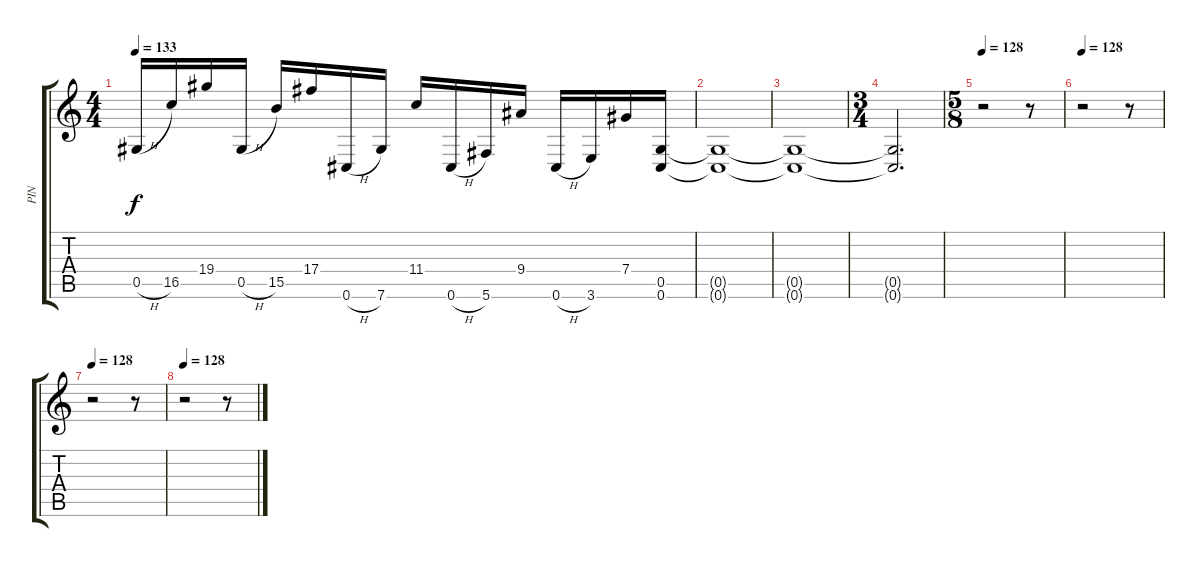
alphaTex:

\track ("PIN" "PIN") {instrument distortionguitar}
\staff {score tabs}
\tuning (Eb4 Bb3 Gb3 Db3 Ab2 Db2) {hide}
\ts (4 4)
\tempo 133
\clef g2
\ks c
0.5{h}.16{dy f} 16.5.16 19.4.16 0.5{h}.16 15.5.16 17.4.16 0.6{h}.16 7.6.16 11.4.16 0.6{h}.16 5.6.16 9.4.16 0.6{h}.16 3.6.16 7.4.16 (0.5 0.6).16 |
(0.5{t} 0.6{t}).1 |
(0.5{t} 0.6{t}).1 |
\ts (3 4)
(0.5{t} 0.6{t}).2{d} |
\ts (5 8)
\tempo 128
r.2 r.8 |
\tempo 128
r.2 r.8 |
\tempo 128
r.2 r.8 |
\tempo 128
r.2 r.8
